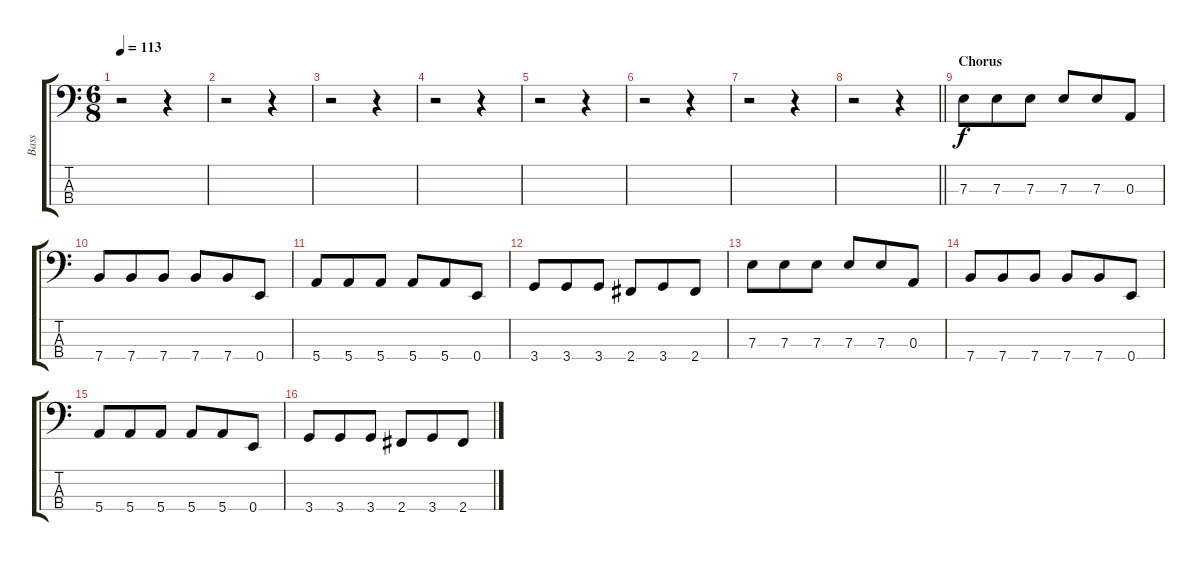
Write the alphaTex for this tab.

\track ("Bass" "Bass") {instrument electricbassfinger}
\staff {score tabs}
\tuning (G2 D2 A1 E1) {hide}
\ts (6 8)
\tempo 113
\clef f4
\ks c
r.2{dy f} r.4 |
r.2 r.4 |
r.2 r.4 |
r.2 r.4 |
r.2 r.4 |
r.2 r.4 |
r.2 r.4 |
\barLineRight lightlight
r.2 r.4 |
\section ("" "Chorus")
7.3.8 7.3.8 7.3.8 7.3.8 7.3.8 0.3.8 |
7.4.8 7.4.8 7.4.8 7.4.8 7.4.8 0.4.8 |
5.4.8 5.4.8 5.4.8 5.4.8 5.4.8 0.4.8 |
3.4.8 3.4.8 3.4.8 2.4.8 3.4.8 2.4.8 |
7.3.8 7.3.8 7.3.8 7.3.8 7.3.8 0.3.8 |
7.4.8 7.4.8 7.4.8 7.4.8 7.4.8 0.4.8 |
5.4.8 5.4.8 5.4.8 5.4.8 5.4.8 0.4.8 |
3.4.8 3.4.8 3.4.8 2.4.8 3.4.8 2.4.8
